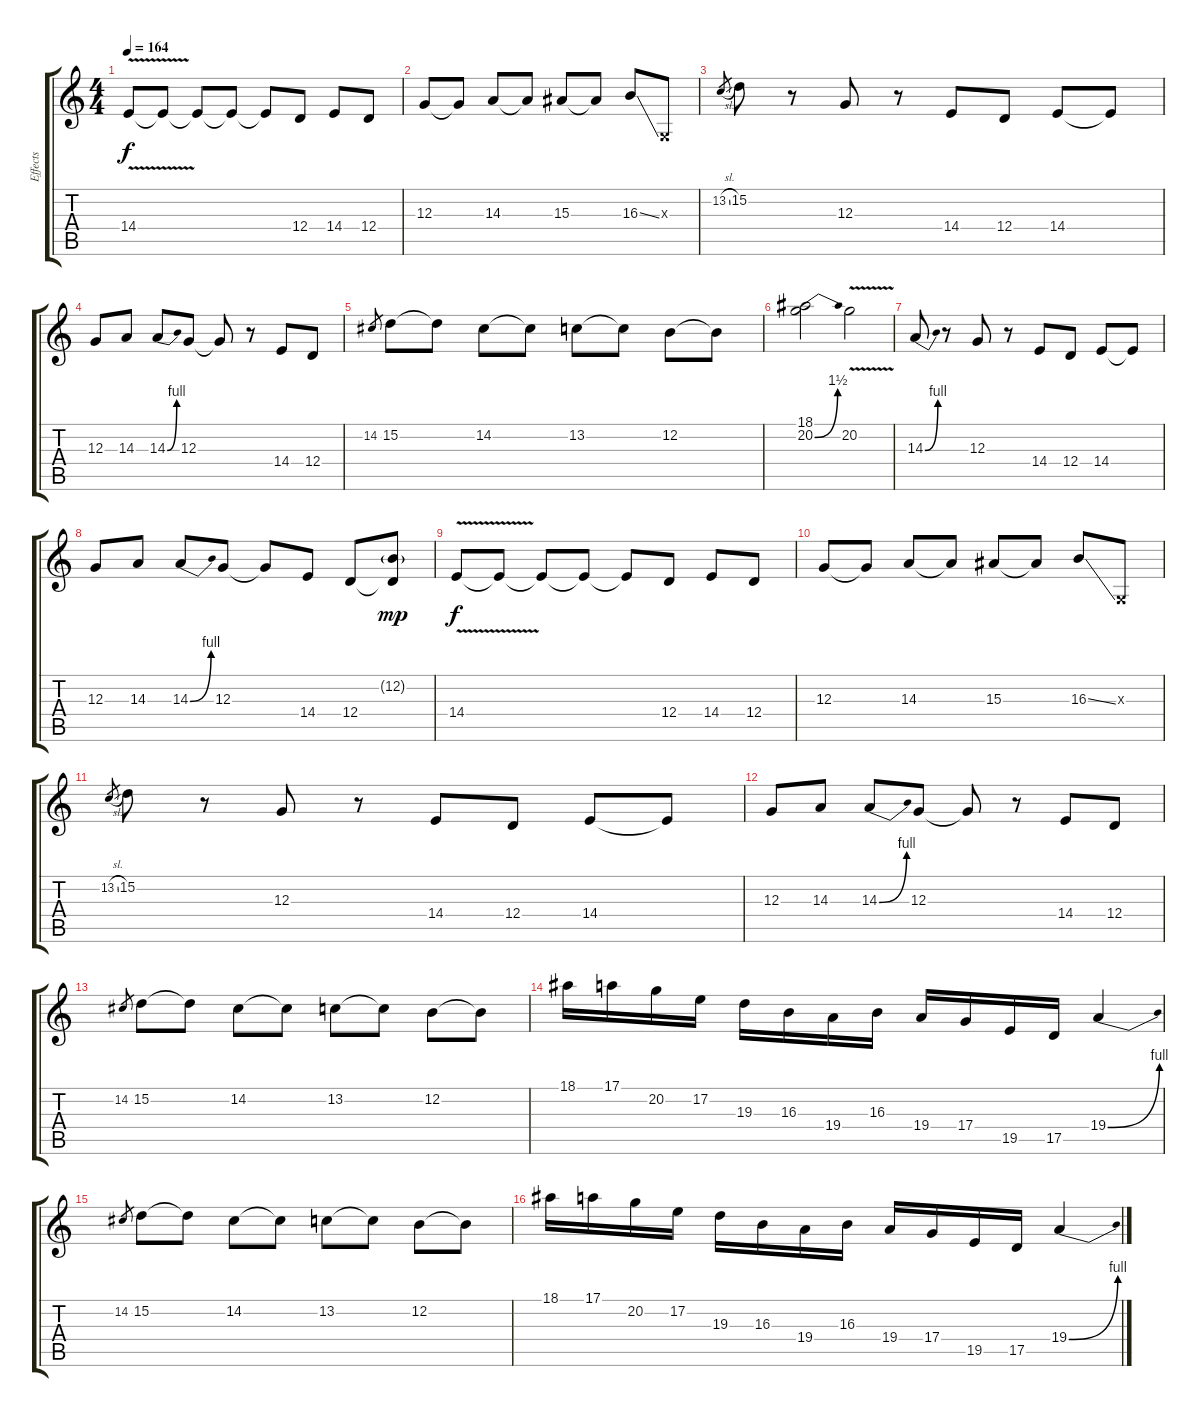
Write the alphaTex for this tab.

\track ("Effects" "Effects") {instrument bassoon}
\staff {score tabs}
\tuning (E4 B3 G3 D3 A2 E2) {hide}
\ts (4 4)
\tempo 164
\clef g2
\ks c
14.4{v}.8{dy f} 14.4{t}.8 14.4{t}.8 14.4{t}.8 14.4{t}.8 12.4.8 14.4.8 12.4.8 |
12.3.8 12.3{t}.8 14.3.8 14.3{t}.8 15.3.8 15.3{t}.8 16.3{ss}.8 0.3{x}.8 |
13.2{sl}.8{gr} 15.2.8 r.8 12.3.8 r.8 14.4.8 12.4.8 14.4.8 14.4{t}.8 |
12.3.8 14.3.8 14.3{be (bend 0 0 60 4)}.8 12.3.8 12.3{t}.8 r.8 14.4.8 12.4.8 |
14.2.8{gr} 15.2.8 15.2{t}.8 14.2.8 14.2{t}.8 13.2.8 13.2{t}.8 12.2.8 12.2{t}.8 |
(18.1 20.2{be (bend 0 0 60 6)}).2 20.2{v}.2 |
14.3{be (bend 0 0 60 4)}.8 r.8 12.3.8 r.8 14.4.8 12.4.8 14.4.8 14.4{t}.8 |
12.3.8 14.3.8 14.3{be (bend 0 0 60 4)}.8 12.3.8 12.3{t}.8 14.4.8 12.4.8 (12.2{g} 12.4{t}).8{dy mp} |
14.4{v}.8{dy f} 14.4{t}.8 14.4{t}.8 14.4{t}.8 14.4{t}.8 12.4.8 14.4.8 12.4.8 |
12.3.8 12.3{t}.8 14.3.8 14.3{t}.8 15.3.8 15.3{t}.8 16.3{ss}.8 0.3{x}.8 |
13.2{sl}.8{gr} 15.2.8 r.8 12.3.8 r.8 14.4.8 12.4.8 14.4.8 14.4{t}.8 |
12.3.8 14.3.8 14.3{be (bend 0 0 60 4)}.8 12.3.8 12.3{t}.8 r.8 14.4.8 12.4.8 |
14.2.8{gr} 15.2.8 15.2{t}.8 14.2.8 14.2{t}.8 13.2.8 13.2{t}.8 12.2.8 12.2{t}.8 |
18.1.16 17.1.16 20.2.16 17.2.16 19.3.16 16.3.16 19.4.16 16.3.16 19.4.16 17.4.16 19.5.16 17.5.16 19.4{be (bend 0 0 60 4)}.4 |
14.2.8{gr} 15.2.8 15.2{t}.8 14.2.8 14.2{t}.8 13.2.8 13.2{t}.8 12.2.8 12.2{t}.8 |
18.1.16 17.1.16 20.2.16 17.2.16 19.3.16 16.3.16 19.4.16 16.3.16 19.4.16 17.4.16 19.5.16 17.5.16 19.4{be (bend 0 0 60 4)}.4
